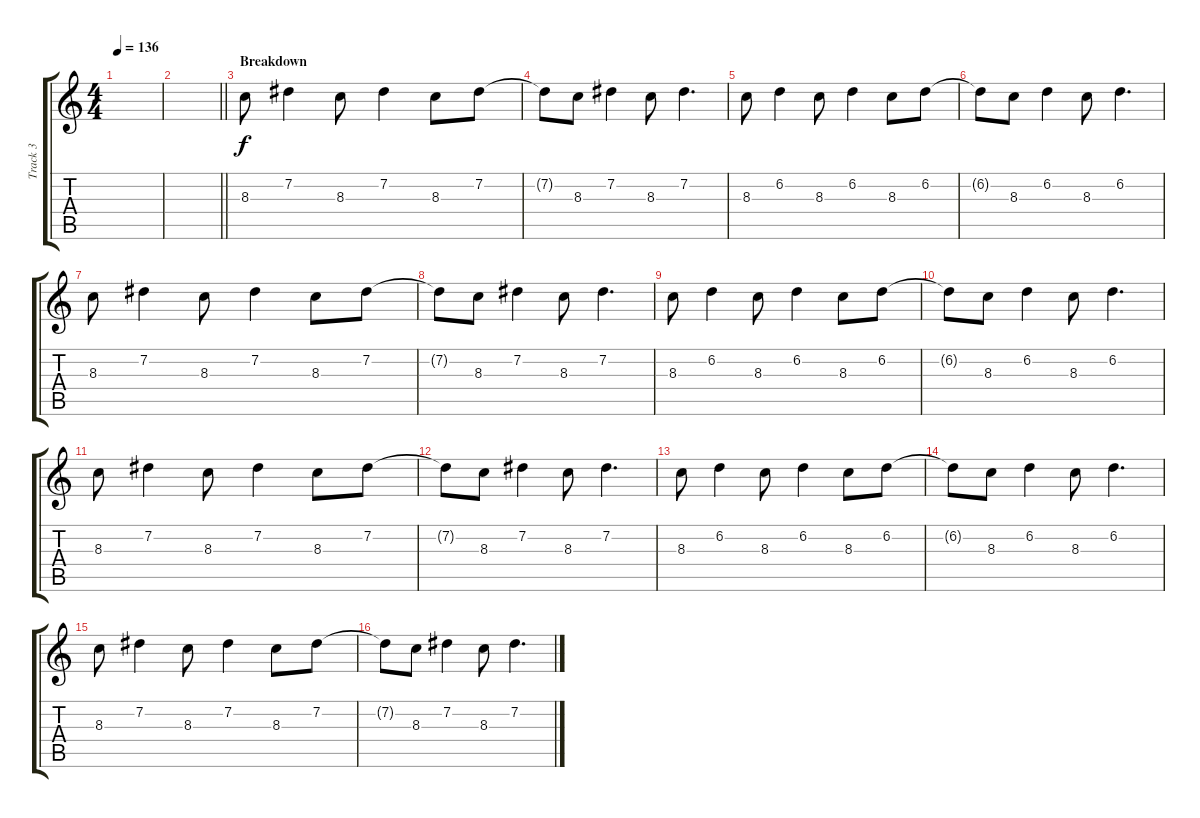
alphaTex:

\track ("Track 3" "Track 3") {instrument electricguitarclean}
\staff {score tabs}
\tuning (Db4 Ab3 E3 B2 Gb2 B1) {hide}
\ts (4 4)
\tempo 136
\clef g2
\ks c
|
\barLineRight lightlight
|
\section ("" "Breakdown")
8.3.8 7.2.4 8.3.8 7.2.4 8.3.8 7.2.8 |
7.2{t}.8 8.3.8 7.2.4 8.3.8 7.2.4{d} |
8.3.8 6.2.4 8.3.8 6.2.4 8.3.8 6.2.8 |
6.2{t}.8 8.3.8 6.2.4 8.3.8 6.2.4{d} |
8.3.8 7.2.4 8.3.8 7.2.4 8.3.8 7.2.8 |
7.2{t}.8 8.3.8 7.2.4 8.3.8 7.2.4{d} |
8.3.8 6.2.4 8.3.8 6.2.4 8.3.8 6.2.8 |
6.2{t}.8 8.3.8 6.2.4 8.3.8 6.2.4{d} |
8.3.8 7.2.4 8.3.8 7.2.4 8.3.8 7.2.8 |
7.2{t}.8 8.3.8 7.2.4 8.3.8 7.2.4{d} |
8.3.8 6.2.4 8.3.8 6.2.4 8.3.8 6.2.8 |
6.2{t}.8 8.3.8 6.2.4 8.3.8 6.2.4{d} |
8.3.8 7.2.4 8.3.8 7.2.4 8.3.8 7.2.8 |
7.2{t}.8 8.3.8 7.2.4 8.3.8 7.2.4{d}
